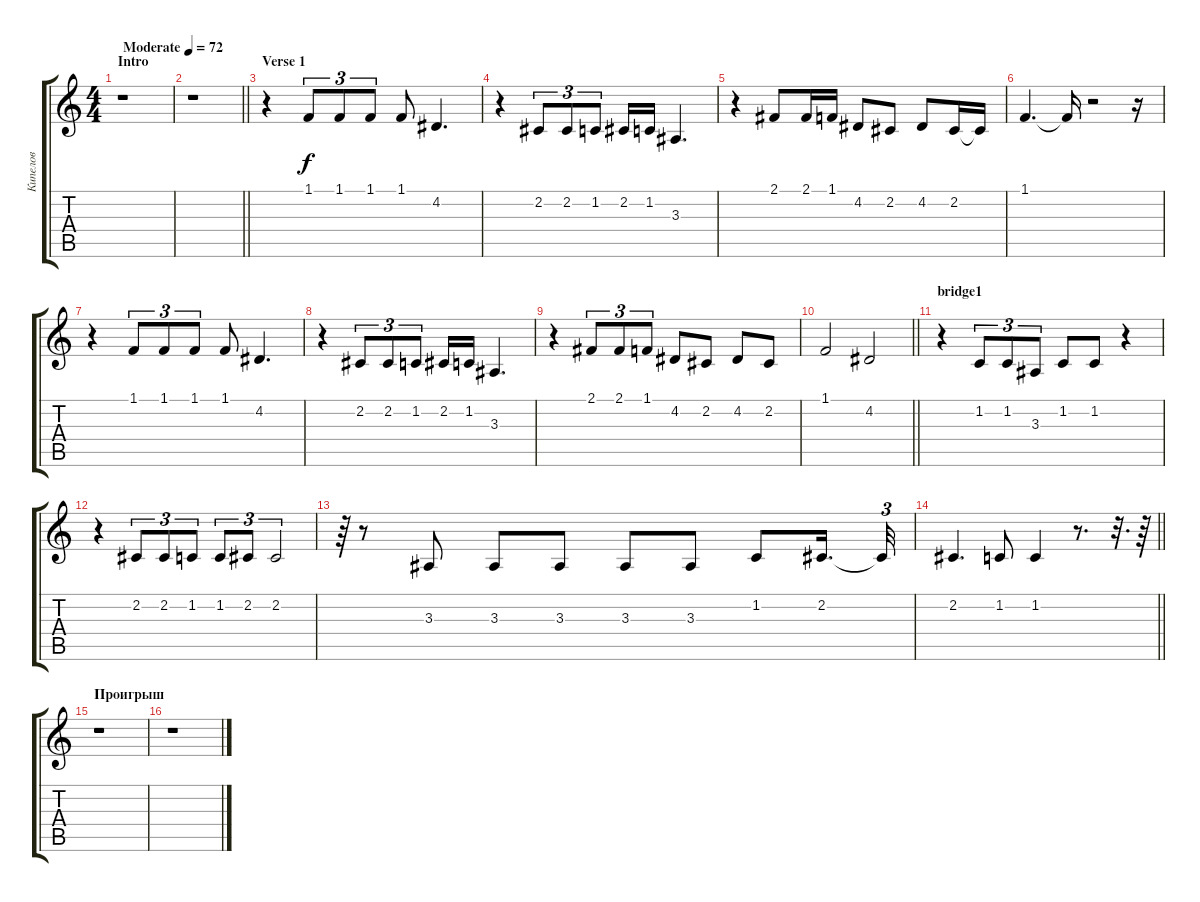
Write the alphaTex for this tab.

\track ("Кипелов" "Кипелов") {instrument lead6voice}
\staff {score tabs}
\tuning (E4 B3 G3 D3 A2 E2) {hide}
\ts (4 4)
\section ("" "Intro")
\tempo (72 "Moderate")
\clef g2
\ks c
r.1{dy f instrument lead6voice} |
\barLineRight lightlight
r.1 |
\section ("" "Verse 1")
r.4 1.1.8{tu (3 2)} 1.1.8{tu (3 2)} 1.1.8{tu (3 2)} 1.1.8 4.2.4{d} |
r.4 2.2.8{tu (3 2)} 2.2.8{tu (3 2)} 1.2.8{tu (3 2)} 2.2.16 1.2.16 3.3.4{d} |
r.4 2.1.8 2.1.16 1.1.16 4.2.8 2.2.8 4.2.8 2.2.16 2.2{t}.16 |
1.1.4{d} 1.1{t}.16 r.2 r.16 |
r.4 1.1.8{tu (3 2)} 1.1.8{tu (3 2)} 1.1.8{tu (3 2)} 1.1.8 4.2.4{d} |
r.4 2.2.8{tu (3 2)} 2.2.8{tu (3 2)} 1.2.8{tu (3 2)} 2.2.16 1.2.16 3.3.4{d} |
r.4 2.1.8{tu (3 2)} 2.1.8{tu (3 2)} 1.1.8{tu (3 2)} 4.2.8 2.2.8 4.2.8 2.2.8 |
\barLineRight lightlight
1.1.2 4.2.2 |
\section ("" "bridge1")
r.4 1.2.8{tu (3 2)} 1.2.8{tu (3 2)} 3.3.8{tu (3 2)} 1.2.8 1.2.8 r.4 |
r.4 2.2.8{tu (3 2)} 2.2.8{tu (3 2)} 1.2.8{tu (3 2)} 1.2.8{tu (3 2)} 2.2.8{tu (3 2)} 2.2.2{tu (3 2)} |
r.64{tu (3 2)} r.8 3.3.8 3.3.8 3.3.8 3.3.8 3.3.8 1.2.8 2.2.16{d} 2.2{t}.32{tu (3 2)} |
\barLineRight lightlight
2.2.4{d} 1.2.8 1.2.4 r.8{d} r.32{d} r.64 |
\section ("" "Проигрыш")
r.1 |
r.1
